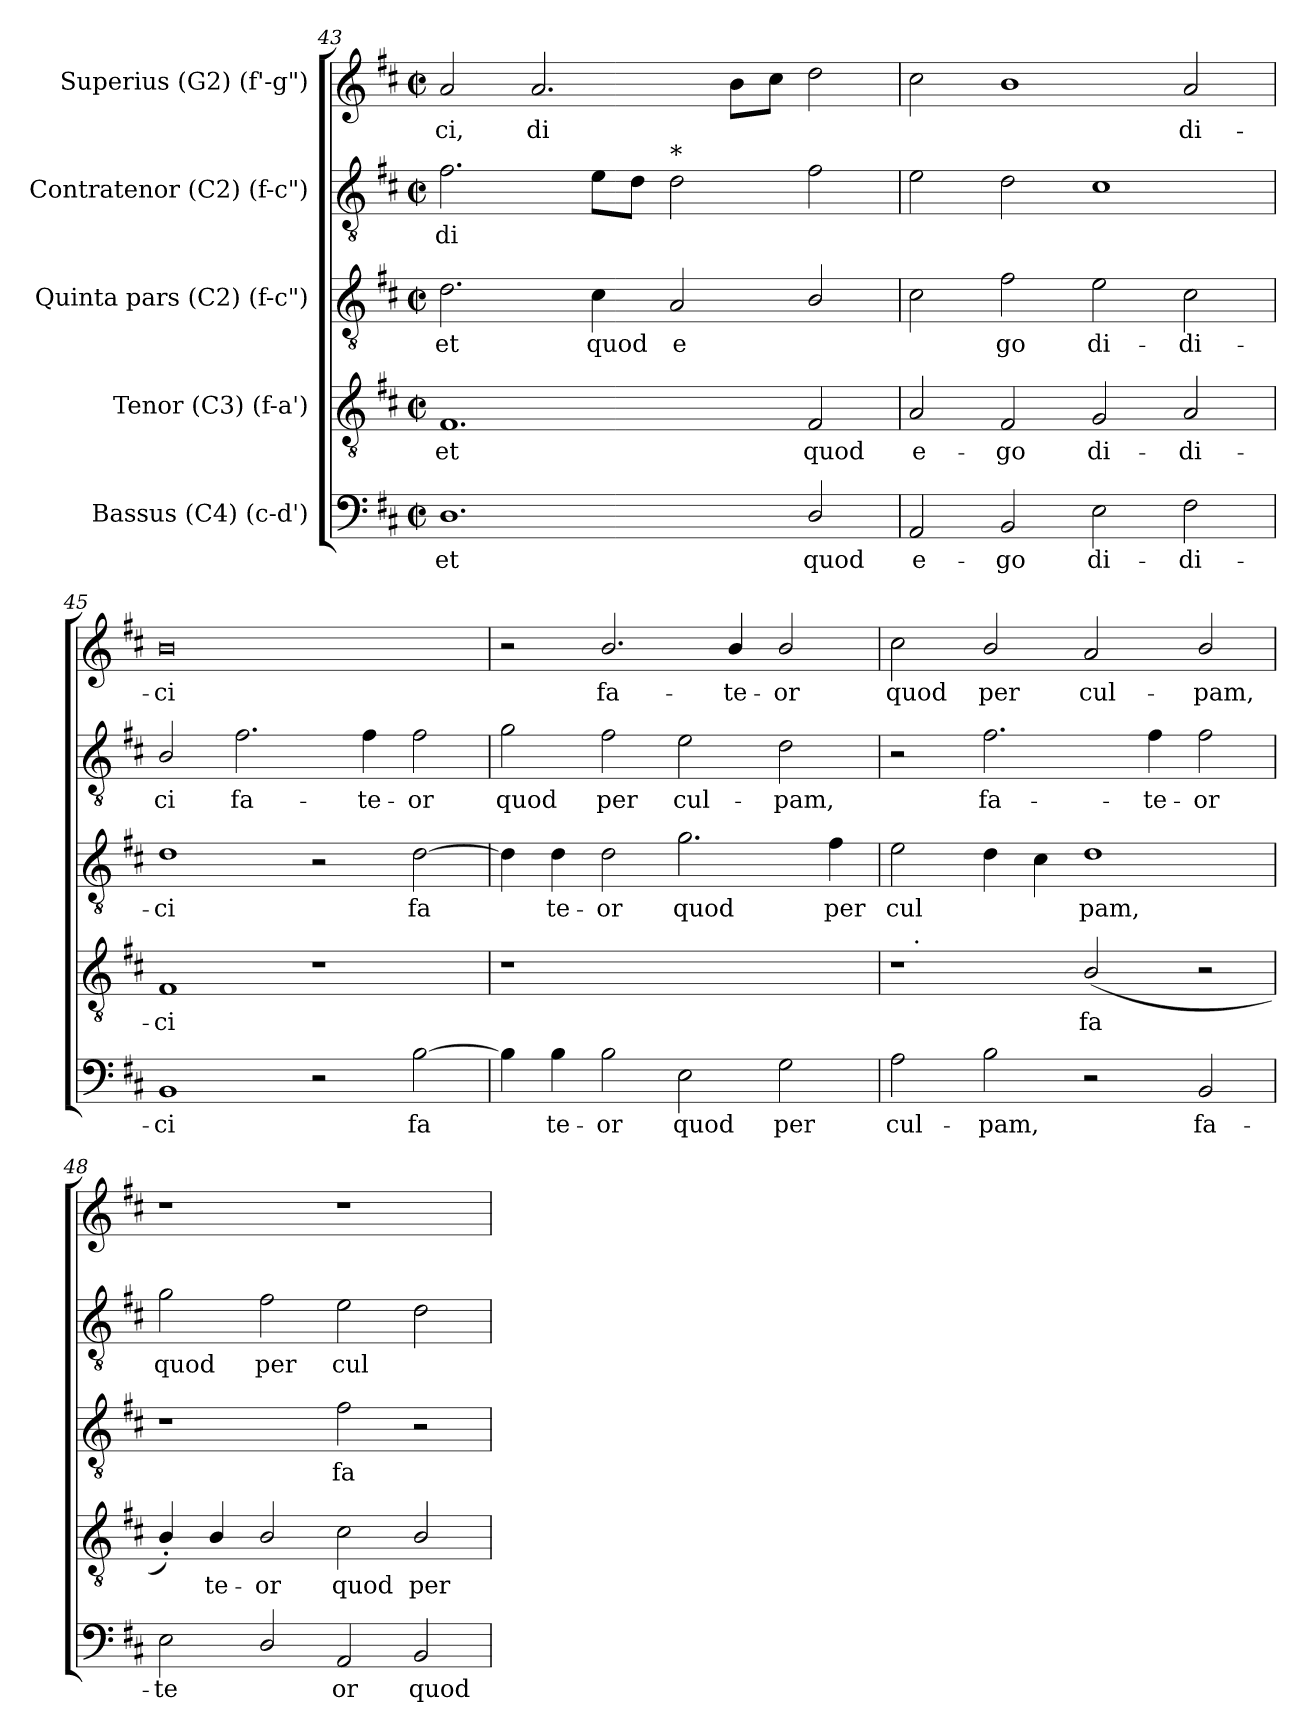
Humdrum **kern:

**kern	**text	**kern	**text	**kern	**text	**kern	**text	**kern	**text
*part5	*part5	*part4	*part4	*part3	*part3	*part2	*part2	*part1	*part1
*staff5	*staff5	*staff4	*staff4	*staff3	*staff3	*staff2	*staff2	*staff1	*staff1
*I"Bassus (C4)  (c-d')	*	*I"Tenor (C3)  (f-a')	*	*I"Quinta pars (C2)  (f-c")	*	*I"Contratenor (C2)  (f-c")	*	*I"Superius (G2)  (f'-g")	*
*clefF4	*	*clefGv2	*	*clefGv2	*	*clefGv2	*	*clefG2	*
*k[f#c#]	*	*k[f#c#]	*	*k[f#c#]	*	*k[f#c#]	*	*k[f#c#]	*
*D:	*	*D:	*	*D:	*	*D:	*	*D:	*
*M2/2	*	*M2/2	*	*M2/2	*	*M2/2	*	*M2/2	*
*met(c|)	*	*met(c|)	*	*met(c|)	*	*met(c|)	*	*met(c|)	*
=43	=43	=43	=43	=43	=43	=43	=43	=43	=43
!	!LO:LY:b:rj	!	!LO:LY:b:cj	!	!LO:LY:b:rj	!	!LO:LY:b:rj	!	!LO:LY:b:cj
1.D	et	1.F#	et	2.d\	et	2.f#\	-di-	2a/	-ci,
!	!	!	!	!	!	!	!	!	!LO:LY:b:cj
.	.	.	.	.	.	.	.	2.a/	di-
!	!	!	!	!	!LO:LY:b:rj	!	!LO:LY:b:rj	!	!
.	.	.	.	4c#\	quod	8e\L	--	.	.
!	!	!	!	!	!	!	!LO:LY:b:rj	!	!
.	.	.	.	.	.	8d\J	--	.	.
!	!	!	!	!	!	!LO:TX:a:t=*	!	!	!
!	!	!	!	!	!LO:LY:b:rj	!	!LO:LY:b:rj	!	!
.	.	.	.	2A/	e-	2d\	--	.	.
!	!	!	!	!	!	!	!	!	!LO:LY:b:cj
.	.	.	.	.	.	.	.	8b\L	--
!	!	!	!	!	!	!	!	!	!LO:LY:b:cj
.	.	.	.	.	.	.	.	8cc#\J	--
!	!LO:LY:b:rj	!	!LO:LY:b:cj	!	!LO:LY:b:rj	!	!LO:LY:b:rj	!	!LO:LY:b:cj
2D/	quod	2F#/	quod	2B/	--	2f#\	--	2dd\	--
=44	=44	=44	=44	=44	=44	=44	=44	=44	=44
!	!LO:LY:b:rj	!	!LO:LY:b:cj	!	!LO:LY:b:rj	!	!LO:LY:b:rj	!	!LO:LY:b:cj
2AA/	e-	2A/	e-	2c#\	--	2e\	--	2cc#\	--
!	!LO:LY:b:rj	!	!LO:LY:b:cj	!	!LO:LY:b:rj	!	!LO:LY:b:rj	!	!LO:LY:b:cj
2BB/	-go	2F#/	-go	2f#\	-go	2d\	--	1b	--
!	!LO:LY:b:rj	!	!LO:LY:b:cj	!	!LO:LY:b:rj	!	!LO:LY:b:rj	!	!
2E\	di-	2G/	di-	2e\	di-	1c#	--	.	.
!	!LO:LY:b:rj	!	!LO:LY:b:cj	!	!LO:LY:b:rj	!	!	!	!LO:LY:b:cj
2F#\	-di-	2A/	-di-	2c#\	-di-	.	.	2a/	-di-
!!LO:PB:g=z
=45	=45	=45	=45	=45	=45	=45	=45	=45	=45
!	!LO:LY:b:rj	!	!LO:LY:b:cj	!	!LO:LY:b:rj	!	!LO:LY:b:rj	!	!LO:LY:b:cj
1BB	-ci	1F#	-ci	1d	-ci	2B/	-ci	0b	-ci
!	!	!	!	!	!	!	!LO:LY:b:rj	!	!
.	.	.	.	.	.	2.f#\	fa-	.	.
2r	.	1r	.	2r	.	.	.	.	.
!	!	!	!	!	!	!	!LO:LY:b:rj	!	!
.	.	.	.	.	.	4f#\	-te-	.	.
!	!LO:LY:b:rj	!	!	!	!LO:LY:b:rj	!	!LO:LY:b:rj	!	!
[>2B\	fa-	.	.	[>2d\	fa-	2f#\	-or	.	.
=46	=46	=46	=46	=46	=46	=46	=46	=46	=46
!	!LO:LY:b:rj	!	!	!	!LO:LY:b:rj	!	!LO:LY:b:rj	!	!
4B\]	--	1r	.	4d\]	--	2g\	quod	2r	.
!	!LO:LY:b:rj	!	!	!	!LO:LY:b:rj	!	!	!	!
4B\	-te-	.	.	4d\	-te-	.	.	.	.
!	!LO:LY:b:rj	!	!	!	!LO:LY:b:rj	!	!LO:LY:b:rj	!	!LO:LY:b:cj
2B\	-or	.	.	2d\	-or	2f#\	per	2.b/	fa-
!	!LO:LY:b:rj	!	!	!	!LO:LY:b:rj	!	!LO:LY:b:rj	!	!
2E\	quod	1ryy	.	2.g\	quod	2e\	cul-	.	.
!	!	!	!	!	!	!	!	!	!LO:LY:b:cj
.	.	.	.	.	.	.	.	4b/	-te-
!	!LO:LY:b:rj	!	!	!	!	!	!LO:LY:b:rj	!	!LO:LY:b:cj
2G\	per	.	.	.	.	2d\	-pam,	2b/	-or
!	!	!	!	!	!LO:LY:b:rj	!	!	!	!
.	.	.	.	4f#\	per	.	.	.	.
=47	=47	=47	=47	=47	=47	=47	=47	=47	=47
!	!LO:LY:b:rj	!	!	!	!LO:LY:b:rj	!	!	!	!LO:LY:b:cj
*	*	*^	*	*	*	*	*	*	*
2A\	cul-	1r	16ryy	.	2e\	cul-	2r	.	2cc#\	quod
!	!	!	!LO:TX:a:t=.	!	!	!	!	!	!	!
.	.	.	1ryy	.	.	.	.	.	.	.
!	!LO:LY:b:rj	!	!	!	!	!LO:LY:b:rj	!	!LO:LY:b:rj	!	!LO:LY:b:cj
2B\	-pam,	.	.	.	4d\	--	2.f#\	fa-	2b/	per
!	!	!	!	!	!	!LO:LY:b:rj	!	!	!	!
.	.	.	.	.	4c#\	--	.	.	.	.
!	!	!	!	!LO:LY:b:cj	!	!LO:LY:b:rj	!	!	!	!LO:LY:b:cj
2r	.	(<2B/	.	fa-	1d	-pam,	.	.	2a/	cul-
.	.	.	2...ryy	.	.	.	.	.	.	.
!	!	!	!	!	!	!	!	!LO:LY:b:rj	!	!
.	.	.	.	.	.	.	4f#\	-te-	.	.
!	!LO:LY:b:rj	!	!	!	!	!	!	!LO:LY:b:rj	!	!LO:LY:b:cj
2BB/	fa-	2r	.	.	.	.	2f#\	-or	2b/	-pam,
=48	=48	=48	=48	=48	=48	=48	=48	=48	=48	=48
!	!LO:LY:b:rj	!	!	!LO:LY:b:cj	!	!	!	!LO:LY:b:rj	!	!
*	*	*v	*v	*	*	*	*	*	*	*
2E\	-te-	4B'>/)	--	1r	.	2g\	quod	1r	.
!	!	!	!LO:LY:b:cj	!	!	!	!	!	!
.	.	4B/	-te-	.	.	.	.	.	.
!	!LO:LY:b:rj	!	!LO:LY:b:cj	!	!	!	!LO:LY:b:rj	!	!
2D/	--	2B/	-or	.	.	2f#\	per	.	.
!	!LO:LY:b:rj	!	!LO:LY:b:cj	!	!LO:LY:b:rj	!	!LO:LY:b:rj	!	!
2AA/	-or	2c#\	quod	2f#\	fa-	2e\	cul-	1r	.
!	!LO:LY:b:rj	!	!LO:LY:b:cj	!	!	!	!LO:LY:b:rj	!	!
2BB/	quod	2B/	per	2r	.	2d\	--	.	.
=	=	=	=	=	=	=	=	=	=
*-	*-	*-	*-	*-	*-	*-	*-	*-	*-
